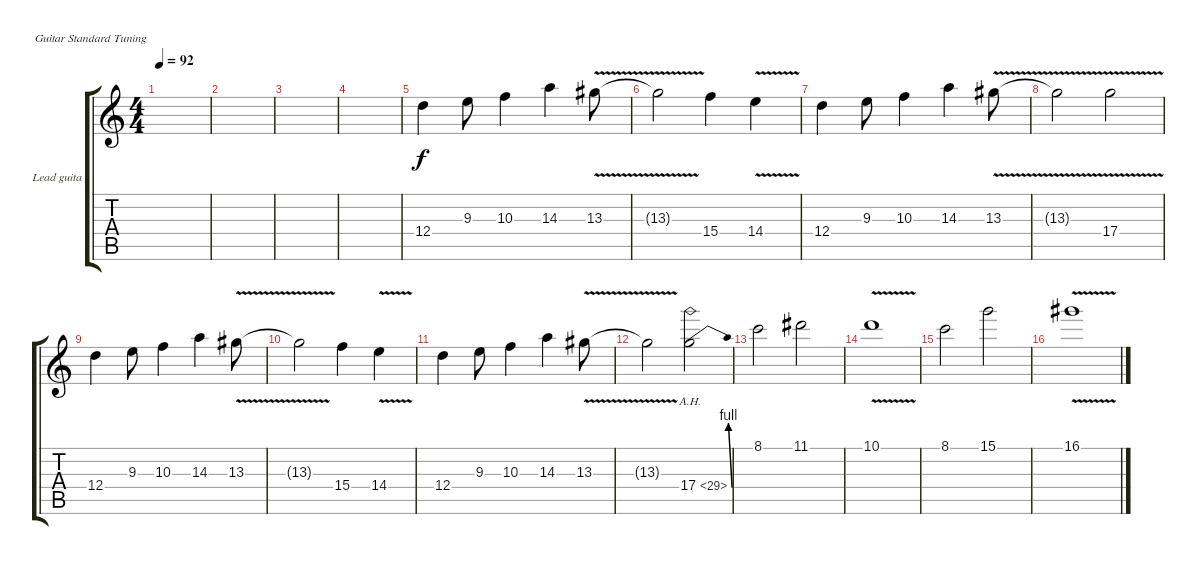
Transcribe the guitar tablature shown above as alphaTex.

\bracketExtendMode groupsimilarinstruments
\firstSystemTrackNameOrientation horizontal
\otherSystemsTrackNameOrientation horizontal
\track ("Lead guitar" "Lead guita") {instrument distortionguitar}
\staff {score tabs}
\tuning (E4 B3 G3 D3 A2 E2)
\ts (4 4)
\tempo 92
\clef g2
\scale
0.485477
\ks c
|
\scale
0.257261 |
\scale
0.257261 |
\scale
0.333333 |
\scale
0.333333 12.4.4 9.3.8 10.3.4 14.3.4 13.3{v}.8 |
\scale
0.333333 13.3{v t}.2 15.4.4 14.4{v}.4 |
\scale
0.333333 12.4.4 9.3.8 10.3.4 14.3.4 13.3{v}.8 |
\scale
0.333333 13.3{v t}.2 17.4{v}.2 |
\scale
0.333333 12.4.4 9.3.8 10.3.4 14.3.4 13.3{v}.8 |
\scale
0.333333 13.3{v t}.2 15.4.4 14.4{v}.4 |
\scale
0.333333 12.4.4 9.3.8 10.3.4 14.3.4 13.3{v}.8 |
\scale
0.333333 13.3{v t}.2 17.4{be (bend 0 0 15 4) ah 12}.2 |
\scale
0.333333 8.1.2 11.1.2 |
\scale
0.333333 10.1{v}.1 |
\scale
0.333333 8.1.2 15.1.2 |
\scale
0.333333 16.1{v}.1
